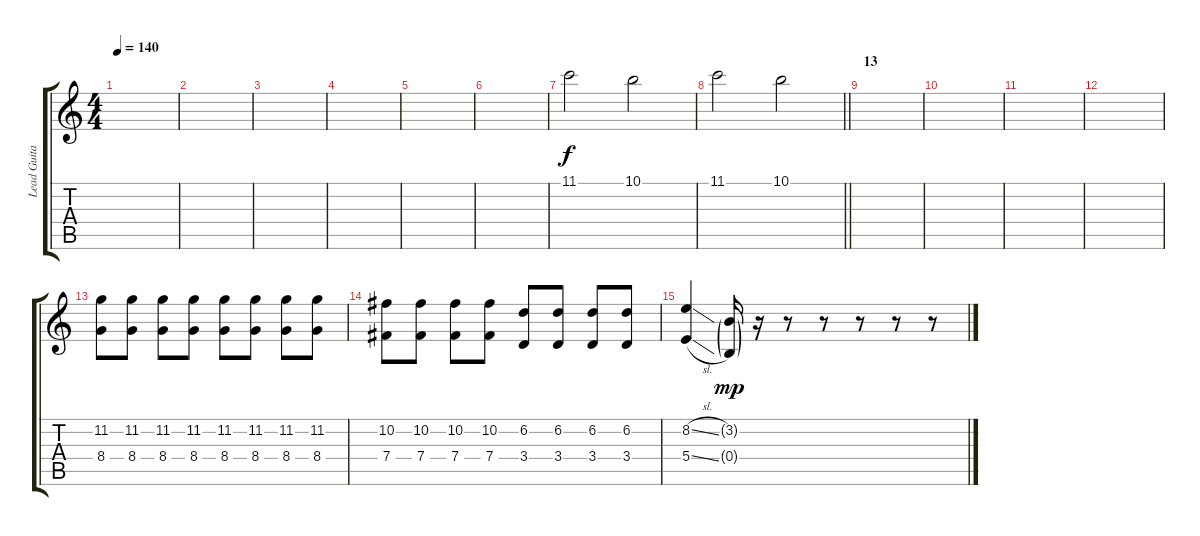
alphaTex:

\track ("Lead Guitar" "Lead Guita") {instrument distortionguitar}
\staff {score tabs}
\tuning (Db4 Ab3 E3 B2 Gb2 B1) {hide}
\ts (4 4)
\tempo 140
\clef g2
\ks c
|
|
|
|
|
|
11.1.2 10.1.2 |
\barLineRight lightlight
11.1.2 10.1.2 |
\section ("" "13")
|
|
|
|
(11.2 8.4).8 (11.2 8.4).8 (11.2 8.4).8 (11.2 8.4).8 (11.2 8.4).8 (11.2 8.4).8 (11.2 8.4).8 (11.2 8.4).8 |
(10.2 7.4).8 (10.2 7.4).8 (10.2 7.4).8 (10.2 7.4).8 (6.2 3.4).8 (6.2 3.4).8 (6.2 3.4).8 (6.2 3.4).8 |
(8.2{sl} 5.4{sl}).4 (3.2{g} 0.4{g}).16{dy mp} r.16 r.8 r.8 r.8 r.8 r.8
